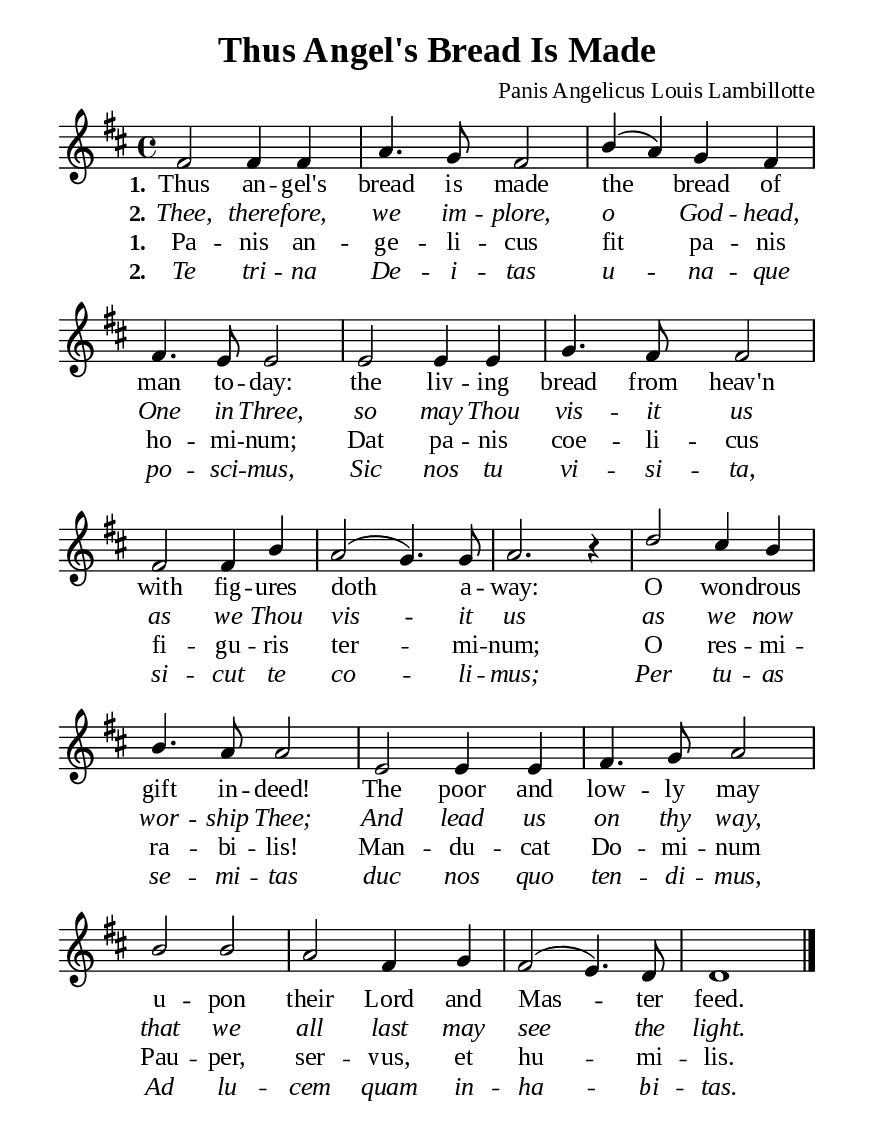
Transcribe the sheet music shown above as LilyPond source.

\version "2.18.2"

\header {
  title = "Thus Angel's Bread Is Made"
  composer = "Panis Angelicus Louis Lambillotte"
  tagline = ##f
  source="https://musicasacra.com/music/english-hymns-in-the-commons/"
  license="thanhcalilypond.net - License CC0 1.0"
}

global= {
  \key d \major
  \time 4/4
  \override Score.BarNumber.break-visibility = ##(#f #f #f)
  \override Lyrics.LyricSpace.minimum-distance = #3.0
}

\paper {
  #(set-paper-size "a5")
  top-margin = 10\mm
  bottom-marign = 10\mm
  left-margin = 10\mm
  right-margin = 10\mm
  indent = #0
  #(define fonts
	 (make-pango-font-tree "Liberation Serif"
	 		       "Liberation Serif"
			       "Liberation Serif"
			       (/ 20 20)))
  system-system-spacing = #'((basic-distance . 3) (padding . 3))
}

printItalic = \with {
  \override LyricText.font-shape = #'italic
}

% Verse music
musicVerseSoprano = \relative c' {
  %{	01	%} fis2 fis4 fis |
  %{	02	%} a4. g8 fis2 |
  %{	03	%} b4 (a) g fis |
  %{	04	%} fis4. e8 e2 |
  %{	05	%} e2 e4 e |
  %{	06	%} g4. fis8 fis2 |
  %{	07	%} fis fis4 b |
  %{	08	%} a2 (g4.) g8 |
  %{	09	%} a2. r4 |
  %{	10	%} d2 cis4 b |
  %{	11	%} b4. a8 a2 |
  %{	12	%} e2 e4 e |
  %{	13	%} fis4. g8 a2 |
  %{	14	%} b b |
  %{	15	%} a fis4 g |
  %{	16	%} fis2 (e4.) d8 |
  %{	17	%} d1 \bar "|."
}

% Verse lyrics
verseOne = \lyricmode {
  \set stanza = #"1."
  Thus an -- gel's bread is made
  the bread of man to -- day:
  the liv -- ing bread from heav'n with fig -- ures doth a -- way:
  O won -- drous gift in -- deed!
  The poor and low -- ly may u -- pon their Lord and Mas -- ter feed.
}

verseTwo = \lyricmode {
  \set stanza = #"2."
  Thee, there -- fore, we im -- plore,
  o God -- head, One in Three,
  so may Thou vis -- it us as we Thou vis -- it us
  as we now wor -- ship Thee;
  And lead us on thy way,
  that we all last may see the light.
}

verseLatinOne = \lyricmode {
  \set stanza = #"1."
  Pa -- nis an -- ge -- li -- cus fit pa -- nis ho -- mi -- num;
  Dat pa -- nis coe -- li -- cus fi -- gu -- ris ter -- mi -- num;
  O res -- mi -- ra -- bi -- lis! Man -- du -- cat Do -- mi -- num Pau -- per,
  ser -- vus, et hu -- mi -- lis.
}

verseLatinTwo = \lyricmode {
  \set stanza = #"2."
  Te tri -- na De -- i -- tas u -- na -- que po -- sci -- mus,
  Sic nos tu vi -- si -- ta, si -- cut te co -- li -- mus;
  Per tu -- as se -- mi -- tas duc nos quo ten -- di -- mus,
  Ad lu -- cem quam in -- ha -- bi -- tas.
}

% Layout
\score {
    \new ChoirStaff <<
      \new Staff <<
        \clef "treble"
        \new Voice = "sopranos" { \global \stemUp \slurUp \musicVerseSoprano }
      >>
      \new Lyrics \lyricsto sopranos \verseOne
      \new Lyrics \printItalic \lyricsto sopranos \verseTwo
      \new Lyrics \lyricsto sopranos \verseLatinOne
      \new Lyrics \printItalic \lyricsto sopranos \verseLatinTwo
    >>
}
